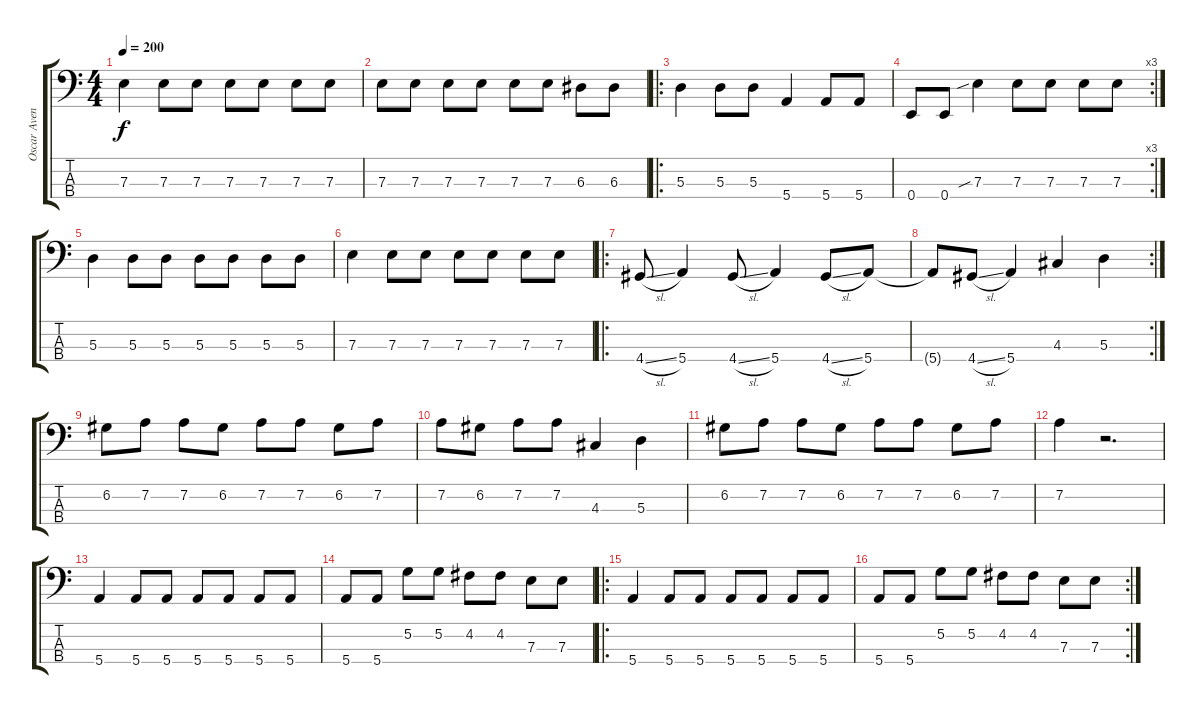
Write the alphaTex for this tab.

\track ("Oscar Avendaño - Bajo" "Oscar Aven") {instrument fretlessbass}
\staff {score tabs}
\tuning (G2 D2 A1 E1) {hide}
\ts (4 4)
\tempo 200
\clef f4
\ks c
7.3.4{dy f} 7.3.8 7.3.8 7.3.8 7.3.8 7.3.8 7.3.8 |
7.3.8 7.3.8 7.3.8 7.3.8 7.3.8 7.3.8 6.3.8 6.3.8 |
\ro
5.3.4 5.3.8 5.3.8 5.4.4 5.4.8 5.4.8 |
\rc 3
0.4.8 0.4.8 7.3{sib}.4 7.3.8 7.3.8 7.3.8 7.3.8 |
5.3.4 5.3.8 5.3.8 5.3.8 5.3.8 5.3.8 5.3.8 |
7.3.4 7.3.8 7.3.8 7.3.8 7.3.8 7.3.8 7.3.8 |
\ro
4.4{sl}.8 5.4.4 4.4{sl}.8 5.4.4 4.4{sl}.8 5.4.8 |
\rc 2
5.4{t}.8 4.4{sl}.8 5.4.4 4.3.4 5.3.4 |
6.2.8 7.2.8 7.2.8 6.2.8 7.2.8 7.2.8 6.2.8 7.2.8 |
7.2.8 6.2.8 7.2.8 7.2.8 4.3.4 5.3.4 |
6.2.8 7.2.8 7.2.8 6.2.8 7.2.8 7.2.8 6.2.8 7.2.8 |
7.2.4 r.2{d} |
5.4.4 5.4.8 5.4.8 5.4.8 5.4.8 5.4.8 5.4.8 |
5.4.8 5.4.8 5.2.8 5.2.8 4.2.8 4.2.8 7.3.8 7.3.8 |
\ro
5.4.4 5.4.8 5.4.8 5.4.8 5.4.8 5.4.8 5.4.8 |
\rc 2
5.4.8 5.4.8 5.2.8 5.2.8 4.2.8 4.2.8 7.3.8 7.3.8
